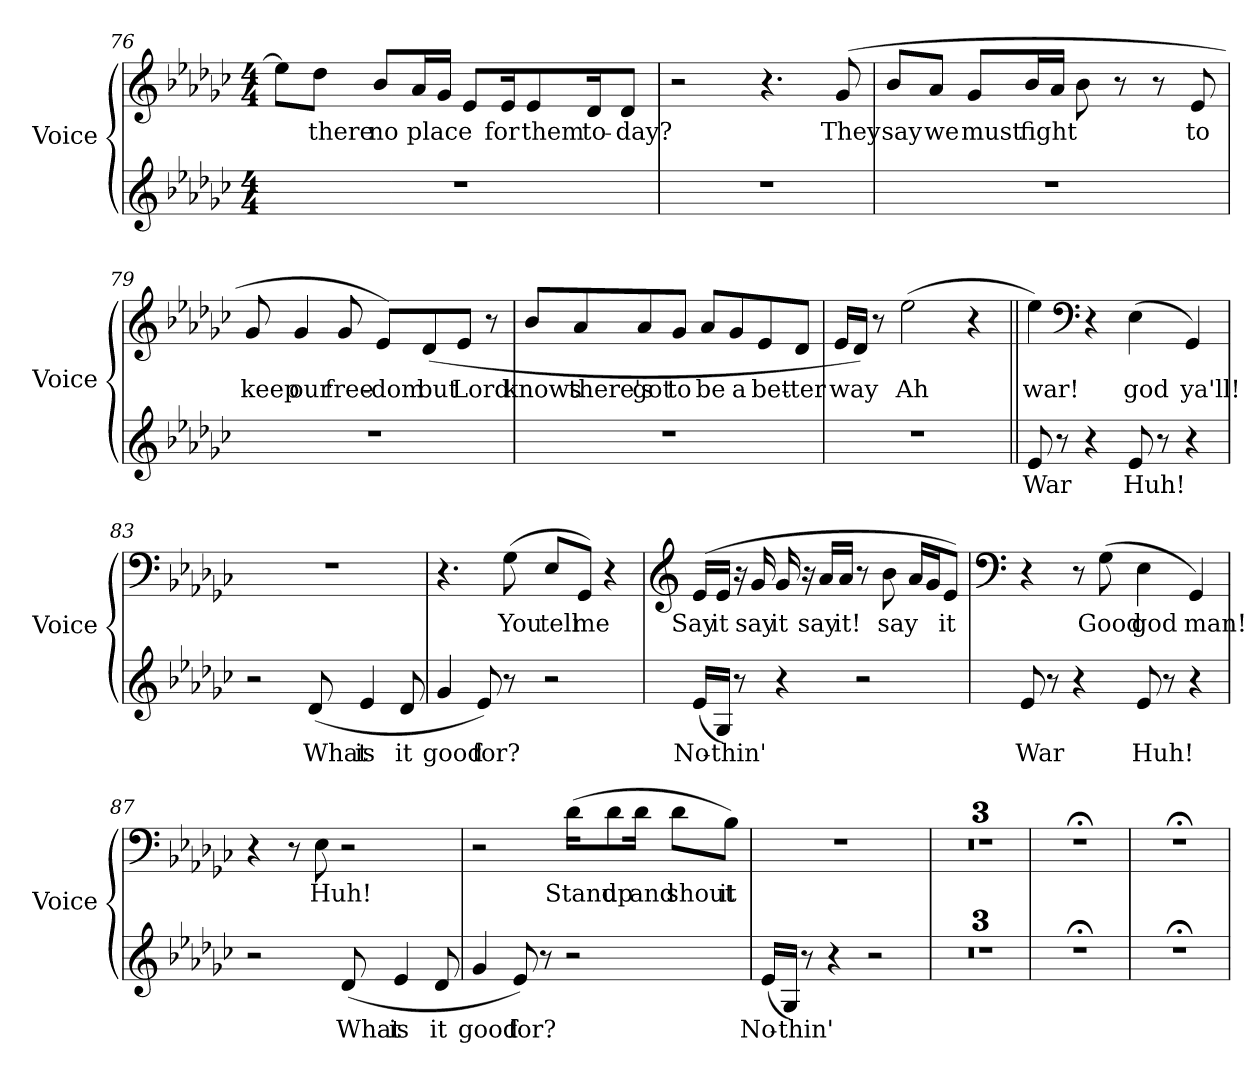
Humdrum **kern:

**kern	**text	**kern	**text
*part2	*part2	*part1	*part1
*staff2	*staff2	*staff1	*staff1
*I"Voice	*	*I"Voice	*
*I'Voice	*	*I'Voice	*
*clefG2	*	*clefG2	*
*k[b-e-a-d-g-c-]	*	*k[b-e-a-d-g-c-]	*
*e-:	*	*e-:	*
*M4/4	*	*M4/4	*
=76	=76	=76	=76
1r	.	8ee-\L]	.
!	!	!	!LO:LY:b
.	.	8dd-\J	there
!	!	!	!LO:LY:b
.	.	8b-/L	no
!	!	!	!LO:LY:b
.	.	16a-/L	place
.	.	16g-/JJ	.
.	.	8e-/L	.
!	!	!	!LO:LY:b
.	.	16e-/K	for
!	!	!	!LO:LY:b
.	.	8e-/	them
!	!	!	!LO:LY:b
.	.	16d-/K	to-
!	!	!	!LO:LY:b
.	.	8d-/J	-day?
=77	=77	=77	=77
1r	.	2r	.
.	.	4.r	.
!	!	!	!LO:LY:b
.	.	(>8g-/	They
!!LO:PB:g=z
=78	=78	=78	=78
!	!	!	!LO:LY:b
1r	.	8b-/L	say
!	!	!	!LO:LY:b
.	.	8a-/J	we
!	!	!	!LO:LY:b
.	.	8g-/L	must
!	!	!	!LO:LY:b
.	.	16b-/L	fight
.	.	16a-/JJ	.
.	.	8b-\	.
.	.	8r	.
.	.	8r	.
!	!	!	!LO:LY:b
.	.	8e-/	to
=79	=79	=79	=79
!	!	!	!LO:LY:b
1r	.	8g-/	keep
!	!	!	!LO:LY:b
.	.	4g-/	our
!	!	!	!LO:LY:b
.	.	8g-/	free-
!	!	!	!LO:LY:b
.	.	8e-/L)	-dom
!	!	!	!LO:LY:b
.	.	(>8d-/	but
!	!	!	!LO:LY:b
.	.	8e-/J	Lord
.	.	8r	.
!!LO:LB:g=z
=80	=80	=80	=80
!	!	!	!LO:LY:b
1r	.	8b-/L	knows
!	!	!	!LO:LY:b
.	.	8a-/	there's
!	!	!	!LO:LY:b
.	.	8a-/	got
!	!	!	!LO:LY:b
.	.	8g-/J	to
!	!	!	!LO:LY:b
.	.	8a-/L	be
!	!	!	!LO:LY:b
.	.	8g-/	a
!	!	!	!LO:LY:b
.	.	8e-/	bet-
!	!	!	!LO:LY:b
.	.	8d-/J	-ter
!!LO:LB:g=z
=81	=81	=81	=81
!	!	!	!LO:LY:b
1r	.	16e-/LL	way
.	.	16d-/JJ)	.
.	.	8r	.
!	!	!	!LO:LY:b
.	.	(>2ee-\	Ah
.	.	4r	.
=82||	=82||	=82||	=82||
!	!LO:LY:b	!	!LO:LY:b
8e-/	War	4ee-\)	war!
8r	.	.	.
*	*	*clefF4	*
4r	.	4r	.
!	!LO:LY:b	!	!LO:LY:b
8e-/	Huh!	(>4E-\	god
8r	.	.	.
!	!	!	!LO:LY:b
4r	.	4GG-/)	ya'll!
=83	=83	=83	=83
2r	.	1r	.
!	!LO:LY:b	!	!
(<8d-/	What	.	.
!	!LO:LY:b	!	!
4e-/	is	.	.
!	!LO:LY:b	!	!
8d-/	it	.	.
=84	=84	=84	=84
!	!LO:LY:b	!	!
4g-/	good	4.r	.
!	!LO:LY:b	!	!
8e-/)	for?	.	.
!	!	!	!LO:LY:b
8r	.	(>8G-\	You
!	!	!	!LO:LY:b
2r	.	8E-/L	tell
!	!	!	!LO:LY:b
.	.	8GG-/J)	me
.	.	4r	.
!!LO:LB:g=z
=85	=85	=85	=85
*	*	*clefG2	*
!	!LO:LY:b	!	!LO:LY:b
(<16e-/LL	No-	(>16e-/LL	Say
!	!LO:LY:b	!	!LO:LY:b
16G-/JJ)	-thin'	16e-/JJ	it
8r	.	16r	.
!	!	!	!LO:LY:b
.	.	16g-/	say
!	!	!	!LO:LY:b
4r	.	16g-/	it
.	.	16r	.
!	!	!	!LO:LY:b
.	.	16a-/LL	say
!	!	!	!LO:LY:b
.	.	16a-/JJ	it!
2r	.	8r	.
!	!	!	!LO:LY:b
.	.	8b-\	say
.	.	16a-/LL	.
.	.	16g-/J	.
!	!	!	!LO:LY:b
.	.	8e-/J)	it
=86	=86	=86	=86
*	*	*clefF4	*
!	!LO:LY:b	!	!
8e-/	War	4r	.
8r	.	.	.
4r	.	8r	.
!	!	!	!LO:LY:b
.	.	(>8G-\	Good
!	!LO:LY:b	!	!LO:LY:b
8e-/	Huh!	4E-\	god
8r	.	.	.
!	!	!	!LO:LY:b
4r	.	4GG-/)	man!
=87	=87	=87	=87
2r	.	4r	.
.	.	8r	.
!	!	!	!LO:LY:b
.	.	8E-\	Huh!
!	!LO:LY:b	!	!
(<8d-/	What	2r	.
!	!LO:LY:b	!	!
4e-/	is	.	.
!	!LO:LY:b	!	!
8d-/	it	.	.
!!LO:LB:g=z
=88	=88	=88	=88
!	!LO:LY:b	!	!
4g-/	good	2r	.
!	!LO:LY:b	!	!
8e-/)	for?	.	.
8r	.	.	.
!	!	!	!LO:LY:b
2r	.	(>16d-\KL	Stand
!	!	!	!LO:LY:b
.	.	8d-\	up
!	!	!	!LO:LY:b
.	.	16d-\Jk	and
!	!	!	!LO:LY:b
.	.	8d-\L	shout
!	!	!	!LO:LY:b
.	.	8B-\J)	it
=89	=89	=89	=89
!	!LO:LY:b	!	!
(<16e-/LL	No-	1r	.
!	!LO:LY:b	!	!
16G-/JJ)	-thin'	.	.
8r	.	.	.
4r	.	.	.
2r	.	.	.
=90	=90	=90	=90
1r	.	1r	.
=91	=91	=91	=91
1r	.	1r	.
=92	=92	=92	=92
1r	.	1r	.
=92X1	=92X1	=92X1	=92X1
1r;<	.	1r;<	.
=92X2	=92X2	=92X2	=92X2
1r;<	.	1r;<	.
=	=	=	=
*-	*-	*-	*-
